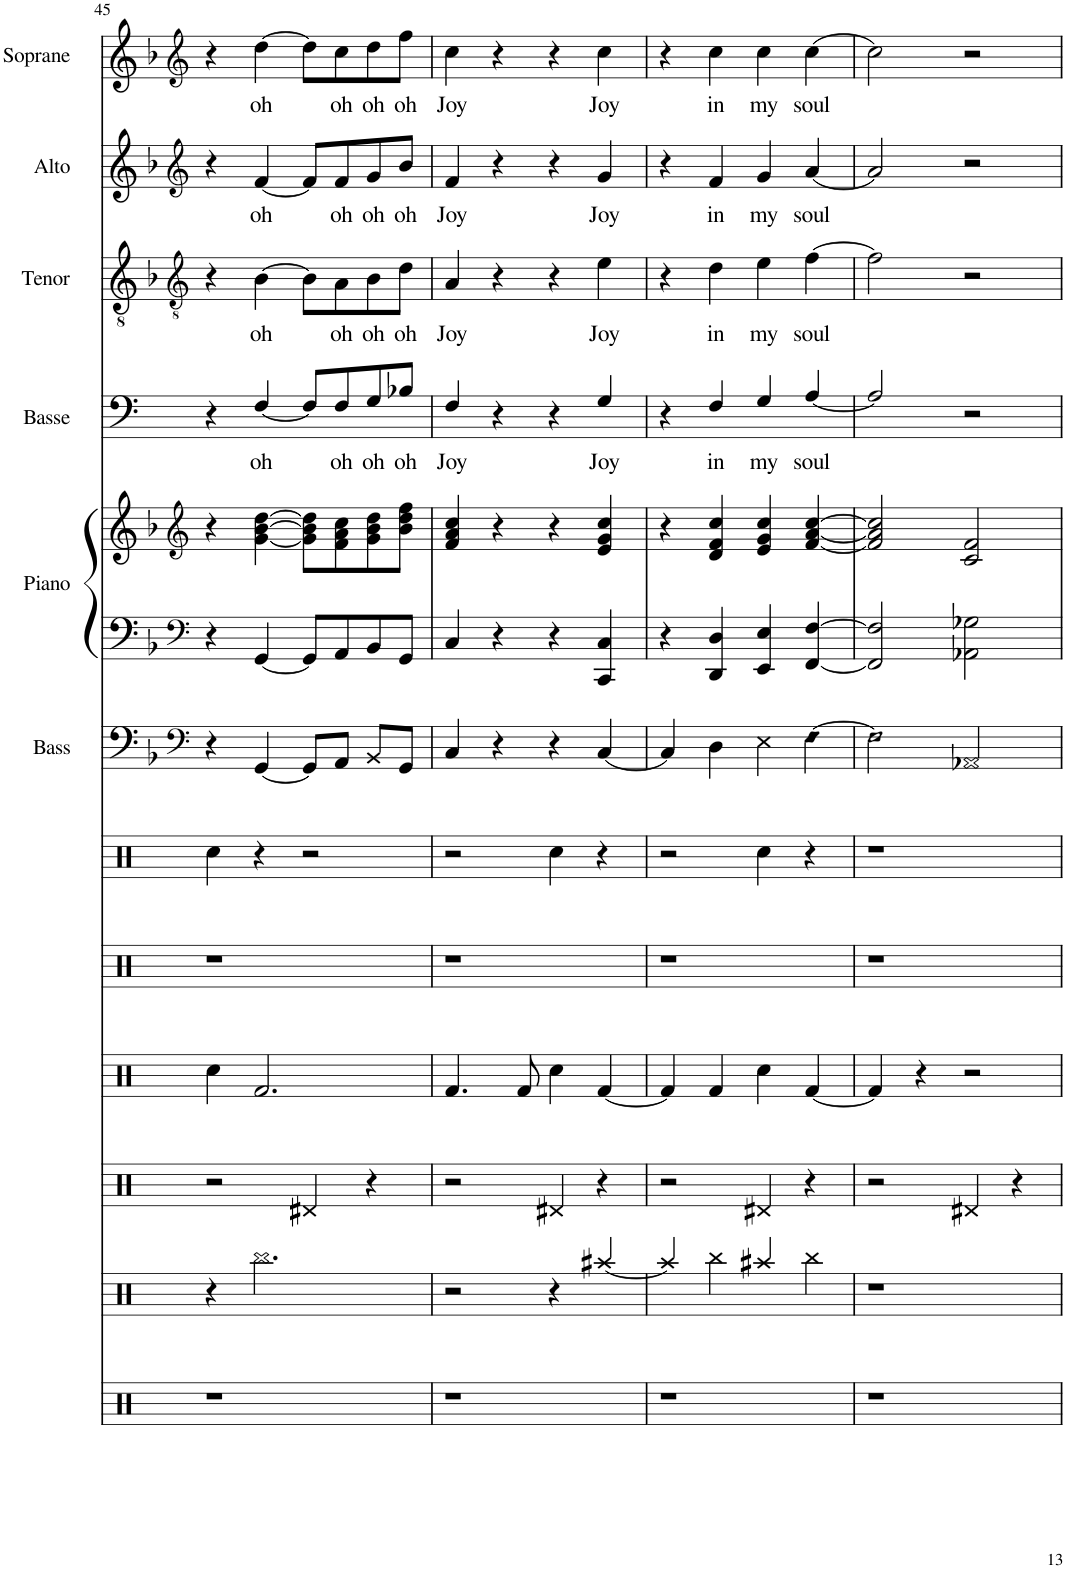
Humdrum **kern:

**kern	**kern	**kern	**kern	**kern	**kern	**kern	**kern	**kern	**kern	**text	**kern	**text	**kern	**text	**kern	**text
*part12	*part11	*part10	*part9	*part8	*part7	*part6	*part5	*part5	*part4	*part4	*part3	*part3	*part2	*part2	*part1	*part1
*staff13	*staff12	*staff11	*staff10	*staff9	*staff8	*staff7	*staff6	*staff5	*staff4	*staff4	*staff3	*staff3	*staff2	*staff2	*staff1	*staff1
*I"Acoustic Bass Drum	*I"Acoustic Bass Drum	*I"Acoustic Bass Drum	*I"Acoustic Bass Drum	*I"Acoustic Bass Drum	*I"Acoustic Bass Drum	*I"Basse acoustique	*I"Piano	*	*I"Bass	*	*I"Ténor	*	*I"Alto	*	*I"Soprano	*
*I'B Dr	*I'B Dr	*I'B Dr	*I'B Dr	*I'B Dr	*I'B Dr	*I'Bass	*I'Piano	*	*	*	*	*	*I'Alto	*	*	*
!!LO:PB:g=z
*clefF4	*clefF4	*clefF4	*clefFv4	*clefFv4	*clefFv4	*clefF4	*clefF4	*clefG2	*clefF4	*	*clefGv2	*	*clefG2	*	*clefG2	*
*k[]	*k[]	*k[]	*k[]	*k[]	*k[]	*k[b-]	*k[b-]	*k[b-]	*k[]	*	*k[b-]	*	*k[b-]	*	*k[b-]	*
*M4/4	*M4/4	*M4/4	*M4/4	*M4/4	*M4/4	*M4/4	*M4/4	*M4/4	*M4/4	*	*M4/4	*	*M4/4	*	*M4/4	*
=45	=45	=45	=45	=45	=45	=45	=45	=45	=45	=45	=45	=45	=45	=45	=45	=45
1r	4r	2r	4REE\	1r	4REE\	4r	4r	4r	4r	.	4r	.	4r	.	4r	.
!	!	!	!	!	!	!	!	!	!	!LO:LY:b	!	!LO:LY:b	!	!LO:LY:b	!	!LO:LY:b
.	2.Rd\	.	2.RAAA/	.	4r	[4GG/	[4GG/	[4g\ [4b-\ [4dd\	[4F/	oh	[4B-\	oh	[4f/	oh	[4dd\	oh
.	.	4RFF/	.	.	2r	8GG/L]	8GG/L]	8g\] 8b-\] 8dd\]L	8F/L]	.	8B-\L]	.	8f/L]	.	8dd\L]	.
!	!	!	!	!	!	!	!	!	!	!LO:LY:b	!	!LO:LY:b	!	!LO:LY:b	!	!LO:LY:b
.	.	.	.	.	.	8AA/J	8AA/	8f\ 8a\ 8cc\	8F/	oh	8A\	oh	8f/	oh	8cc\	oh
!	!	!	!	!	!	!	!	!	!	!LO:LY:b	!	!LO:LY:b	!	!LO:LY:b	!	!LO:LY:b
.	.	4r	.	.	.	8BB-/L	8BB-/	8g\ 8b-\ 8dd\	8G/	oh	8B-\	oh	8g/	oh	8dd\	oh
!	!	!	!	!	!	!	!	!	!	!LO:LY:b	!	!LO:LY:b	!	!LO:LY:b	!	!LO:LY:b
.	.	.	.	.	.	8GG/J	8GG/J	8b-\ 8dd\ 8ff\J	8B-X/J	oh	8d\J	oh	8b-/J	oh	8ff\J	oh
=46	=46	=46	=46	=46	=46	=46	=46	=46	=46	=46	=46	=46	=46	=46	=46	=46
!	!	!	!	!	!	!	!	!	!	!LO:LY:b	!	!LO:LY:b	!	!LO:LY:b	!	!LO:LY:b
1r	2r	2r	4.RAAA/	1r	2r	4C/	4C/	4f/ 4a/ 4cc/	4F/	Joy	4A/	Joy	4f/	Joy	4cc\	Joy
.	.	.	.	.	.	4r	4r	4r	4r	.	4r	.	4r	.	4r	.
.	.	.	8RAAA/	.	.	.	.	.	.	.	.	.	.	.	.	.
.	4r	4RFF/	4REE\	.	4REE\	4r	4r	4r	4r	.	4r	.	4r	.	4r	.
!	!	!	!	!	!	!	!	!	!	!LO:LY:b	!	!LO:LY:b	!	!LO:LY:b	!	!LO:LY:b
.	[4Rc/	4r	[4RAAA/	.	4r	[4C/	4CC/ 4C/	4e/ 4g/ 4cc/	4G/	Joy	4e\	Joy	4g/	Joy	4cc\	Joy
=47	=47	=47	=47	=47	=47	=47	=47	=47	=47	=47	=47	=47	=47	=47	=47	=47
1r	4Rc/]	2r	4RAAA/]	1r	2r	4C/]	4r	4r	4r	.	4r	.	4r	.	4r	.
!	!	!	!	!	!	!	!	!	!	!LO:LY:b	!	!LO:LY:b	!	!LO:LY:b	!	!LO:LY:b
.	4Rd\	.	4RAAA/	.	.	4D\	4DD/ 4D/	4d/ 4f/ 4cc/	4F/	in	4d\	in	4f/	in	4cc\	in
!	!	!	!	!	!	!	!	!	!	!LO:LY:b	!	!LO:LY:b	!	!LO:LY:b	!	!LO:LY:b
.	4Rc/	4RFF/	4REE\	.	4REE\	4E\	4EE/ 4E/	4e/ 4g/ 4cc/	4G/	my	4e\	my	4g/	my	4cc\	my
!	!	!	!	!	!	!LO:N:head=diamond	!	!	!	!LO:LY:b	!	!LO:LY:b	!	!LO:LY:b	!	!LO:LY:b
.	4Rd\	4r	[4RAAA/	.	4r	[4F\	[4FF/ [4F/	[4f/ [4a/ [4cc/	[4A/	soul	[4f\	soul	[4a/	soul	[4cc\	soul
=48	=48	=48	=48	=48	=48	=48	=48	=48	=48	=48	=48	=48	=48	=48	=48	=48
!	!	!	!	!	!	!LO:N:head=diamond	!	!	!	!	!	!	!	!	!	!
1r	1r	2r	4RAAA/]	1r	1r	2F\]	2FF/] 2F/]	2f/] 2a/] 2cc/]	2A/]	.	2f\]	.	2a/]	.	2cc\]	.
.	.	.	4r	.	.	.	.	.	.	.	.	.	.	.	.	.
.	.	4RFF/	2r	.	.	2AA-X/	2AA-X\ 2G-X\	2c/ 2f/	2r	.	2r	.	2r	.	2r	.
.	.	4r	.	.	.	.	.	.	.	.	.	.	.	.	.	.
=	=	=	=	=	=	=	=	=	=	=	=	=	=	=	=	=
*-	*-	*-	*-	*-	*-	*-	*-	*-	*-	*-	*-	*-	*-	*-	*-	*-
